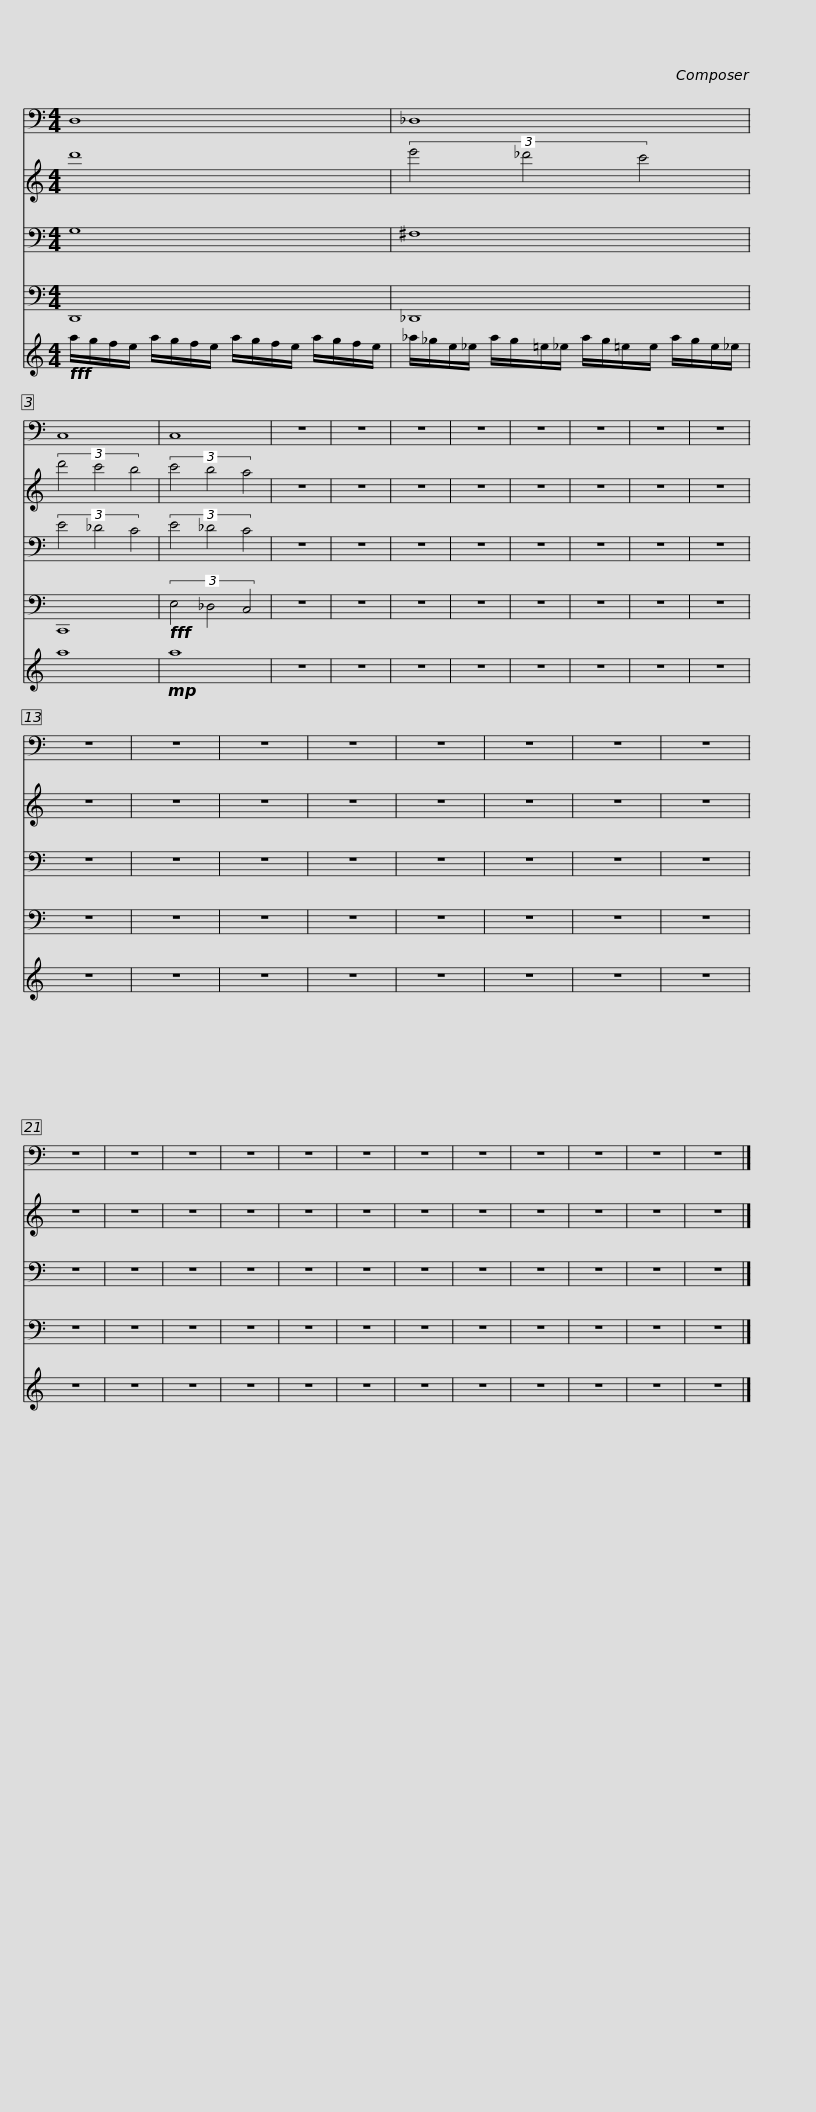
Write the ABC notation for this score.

X:1
%%score 1 2 3 4 5
L:1/8
M:4/4
I:linebreak $
K:C
V:1 bass
V:2 treble
V:3 bass
V:4 bass transpose=-12
V:5 treble
V:1
 D,8 | _D,8 |$ C,8 | C,8 |$ z8 | %5
 z8 | z8 | z8 |$ z8 | z8 | %10
 z8 | z8 |$ z8 | z8 | z8 | %15
 z8 |$ z8 | z8 | z8 | z8 |$ %20
 z8 | z8 | z8 | z8 |$ z8 | %25
 z8 | z8 | z8 |$ z8 | z8 | %30
 z8 | z8 |] %32
V:2
 d'8 | (3e'4 _d'4 c'4 |$ (3d'4 c'4 b4 | (3c'4 b4 a4 |$ z8 | %5
 z8 | z8 | z8 |$ z8 | z8 | %10
 z8 | z8 |$ z8 | z8 | z8 | %15
 z8 |$ z8 | z8 | z8 | z8 |$ %20
 z8 | z8 | z8 | z8 |$ z8 | %25
 z8 | z8 | z8 |$ z8 | z8 | %30
 z8 | z8 |] %32
V:3
 G,8 | ^F,8 |$ (3E4 _D4 C4 | (3E4 _D4 C4 |$ z8 | %5
 z8 | z8 | z8 |$ z8 | z8 | %10
 z8 | z8 |$ z8 | z8 | z8 | %15
 z8 |$ z8 | z8 | z8 | z8 |$ %20
 z8 | z8 | z8 | z8 |$ z8 | %25
 z8 | z8 | z8 |$ z8 | z8 | %30
 z8 | z8 |] %32
V:4
 D,,8 | _D,,8 |$ C,,8 |!fff! (3E,4 _D,4 C,4 |$ z8 | %5
 z8 | z8 | z8 |$ z8 | z8 | %10
 z8 | z8 |$ z8 | z8 | z8 | %15
 z8 |$ z8 | z8 | z8 | z8 |$ %20
 z8 | z8 | z8 | z8 |$ z8 | %25
 z8 | z8 | z8 |$ z8 | z8 | %30
 z8 | z8 |] %32
V:5
!fff! a/g/f/e/ a/g/f/e/ a/g/f/e/ a/g/f/e/ | _a/_g/e/_e/ a/g/=e/_e/ a/g/=e/e/ a/g/e/_e/ |$ a8 |!mp! a8 |$ z8 | %5
 z8 | z8 | z8 |$ z8 | z8 | %10
 z8 | z8 |$ z8 | z8 | z8 | %15
 z8 |$ z8 | z8 | z8 | z8 |$ %20
 z8 | z8 | z8 | z8 |$ z8 | %25
 z8 | z8 | z8 |$ z8 | z8 | %30
 z8 | z8 |] %32
